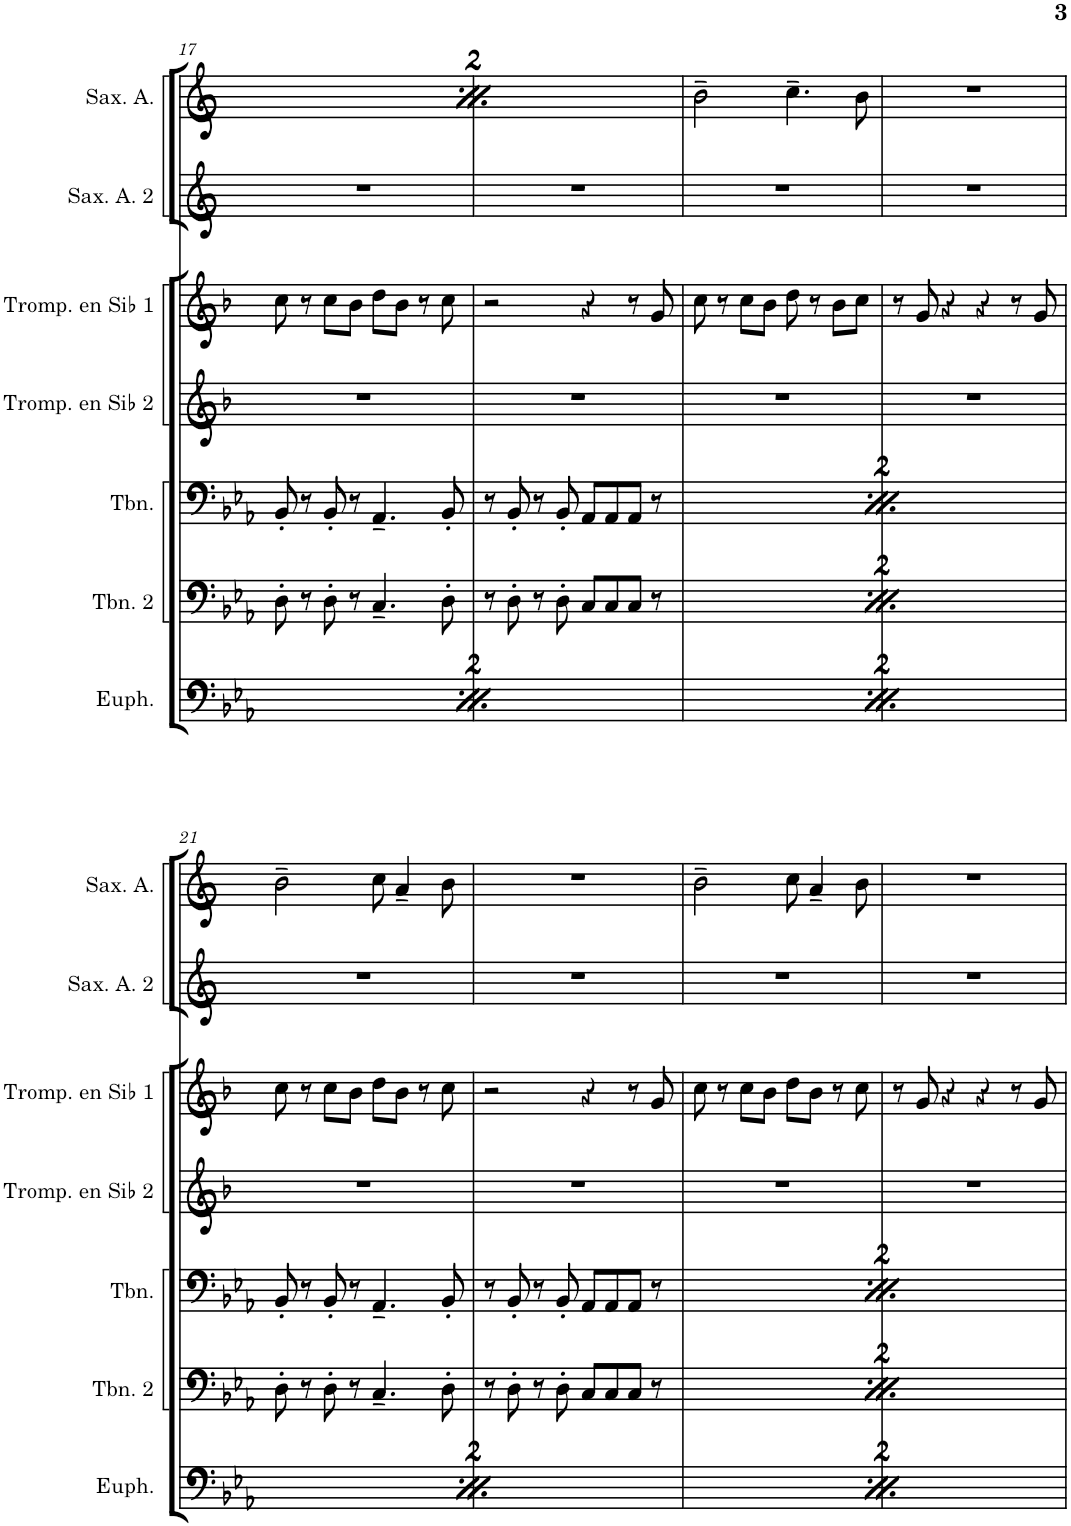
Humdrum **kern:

**kern	**kern	**kern	**kern	**kern	**kern	**kern
*part7	*part6	*part5	*part4	*part3	*part2	*part1
*staff7	*staff6	*staff5	*staff4	*staff3	*staff2	*staff1
*I"Euphonium	*I"Trombone 2	*I"Trombone	*I"Trompette en Sib 2	*I"Trompette en Sib 1	*I"Saxophone Alto 2	*I"Saxophone Alto
*I'Euph.	*I'Tbn. 2	*I'Tbn.	*I'Tromp. en Sib 2	*I'Tromp. en Sib 1	*I'Sax. A. 2	*I'Sax. A.
!!LO:PB:g=z
*clefF4	*clefF4	*clefF4	*clefG2	*clefG2	*clefG2	*clefG2
*	*	*	*Trd1c2	*Trd1c2	*Trd5c9	*Trd5c9
*k[b-e-a-]	*k[b-e-a-]	*k[b-e-a-]	*k[b-]	*k[b-]	*k[]	*k[]
*M4/4	*M4/4	*M4/4	*M4/4	*M4/4	*M4/4	*M4/4
=17	=17	=17	=17	=17	=17	=17
8BB-/	8D'\	8BB-'/	1r	8cc\	1r	8b'\
8r	8r	8r	.	8r	.	8r
8r	8D'\	8BB-'/	.	8cc\L	.	8b'\
8BB-/	8r	8r	.	8b-\J	.	8r
8F\	4.C~/	4.AA-~/	.	8dd\L	.	4.a/
8r	.	.	.	8b-\J	.	.
8r	.	.	.	8r	.	.
8F\	8D'\	8BB-'/	.	8cc\	.	8b'\
=18	=18	=18	=18	=18	=18	=18
8BB-/	8r	8r	1r	2r	1r	8r
8r	8D'\	8BB-'/	.	.	.	8b'\
8r	8r	8r	.	.	.	8r
8BB-/	8D'\	8BB-'/	.	.	.	8b'\
8F\	8C/L	8AA-/L	.	4r	.	4a/
8r	8C/	8AA-/	.	.	.	.
8r	8C/J	8AA-/J	.	8r	.	4a/
8F\	8r	8r	.	8g/	.	.
=19	=19	=19	=19	=19	=19	=19
8BB-/	8D'\	8BB-'/	1r	8cc\	1r	2b~\
8r	8r	8r	.	8r	.	.
8r	8D'\	8BB-'/	.	8cc\L	.	.
8BB-/	8r	8r	.	8b-\J	.	.
8F\	4.C~/	4.AA-~/	.	8dd\	.	4.cc~\
8r	.	.	.	8r	.	.
8r	.	.	.	8b-\L	.	.
8F\	8D'\	8BB-'/	.	8cc\J	.	8b\
=20	=20	=20	=20	=20	=20	=20
8BB-/	8r	8r	1r	8r	1r	1r
8r	8D'\	8BB-'/	.	8g/	.	.
8r	8r	8r	.	4r	.	.
8BB-/	8D'\	8BB-'/	.	.	.	.
8F\	8C/L	8AA-/L	.	4r	.	.
8r	8C/	8AA-/	.	.	.	.
8r	8C/J	8AA-/J	.	8r	.	.
8F\	8r	8r	.	8g/	.	.
!!LO:LB:g=z
=21	=21	=21	=21	=21	=21	=21
8BB-/	8D'\	8BB-'/	1r	8cc\	1r	2b~\
8r	8r	8r	.	8r	.	.
8r	8D'\	8BB-'/	.	8cc\L	.	.
8BB-/	8r	8r	.	8b-\J	.	.
8F\	4.C~/	4.AA-~/	.	8dd\L	.	8cc\
8r	.	.	.	8b-\J	.	4a~/
8r	.	.	.	8r	.	.
8F\	8D'\	8BB-'/	.	8cc\	.	8b\
=22	=22	=22	=22	=22	=22	=22
8BB-/	8r	8r	1r	2r	1r	1r
8r	8D'\	8BB-'/	.	.	.	.
8r	8r	8r	.	.	.	.
8BB-/	8D'\	8BB-'/	.	.	.	.
8F\	8C/L	8AA-/L	.	4r	.	.
8r	8C/	8AA-/	.	.	.	.
8r	8C/J	8AA-/J	.	8r	.	.
8F\	8r	8r	.	8g/	.	.
=23	=23	=23	=23	=23	=23	=23
8BB-/	8D'\	8BB-'/	1r	8cc\	1r	2b~\
8r	8r	8r	.	8r	.	.
8r	8D'\	8BB-'/	.	8cc\L	.	.
8BB-/	8r	8r	.	8b-\J	.	.
8F\	4.C~/	4.AA-~/	.	8dd\L	.	8cc\
8r	.	.	.	8b-\J	.	4a~/
8r	.	.	.	8r	.	.
8F\	8D'\	8BB-'/	.	8cc\	.	8b\
=24	=24	=24	=24	=24	=24	=24
8BB-/	8r	8r	1r	8r	1r	1r
8r	8D'\	8BB-'/	.	8g/	.	.
8r	8r	8r	.	4r	.	.
8BB-/	8D'\	8BB-'/	.	.	.	.
8F\	8C/L	8AA-/L	.	4r	.	.
8r	8C/	8AA-/	.	.	.	.
8r	8C/J	8AA-/J	.	8r	.	.
8F\	8r	8r	.	8g/	.	.
=	=	=	=	=	=	=
*-	*-	*-	*-	*-	*-	*-
